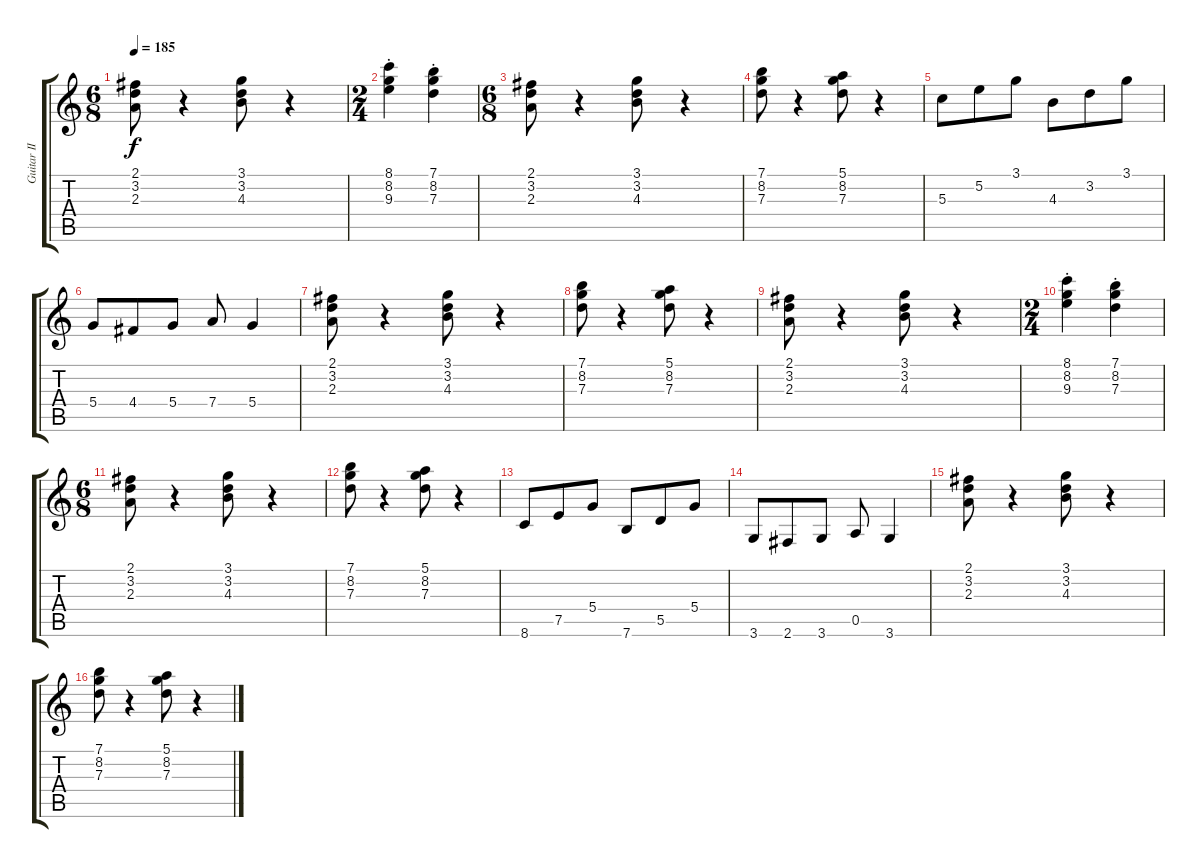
\track ("Guitar II [Paul]" "Guitar II ") {instrument distortionguitar}
\staff {score tabs}
\tuning (E4 B3 G3 D3 A2 E2) {hide}
\ts (6 8)
\tempo 185
\clef g2
\ks c
(2.1 3.2 2.3).8{dy f} r.4 (3.1 3.2 4.3).8 r.4 |
\ts (2 4)
(8.1{st} 8.2{st} 9.3{st}).4 (7.1{st} 8.2{st} 7.3{st}).4 |
\ts (6 8)
(2.1 3.2 2.3).8 r.4 (3.1 3.2 4.3).8 r.4 |
(7.1 8.2 7.3).8 r.4 (5.1 8.2 7.3).8 r.4 |
5.3.8{volume 10} 5.2.8 3.1.8 4.3.8 3.2.8 3.1.8 |
5.4.8 4.4.8 5.4.8 7.4.8 5.4.4 |
(2.1 3.2 2.3).8 r.4 (3.1 3.2 4.3).8 r.4 |
(7.1 8.2 7.3).8 r.4 (5.1 8.2 7.3).8 r.4 |
(2.1 3.2 2.3).8 r.4 (3.1 3.2 4.3).8 r.4 |
\ts (2 4)
(8.1{st} 8.2{st} 9.3{st}).4 (7.1{st} 8.2{st} 7.3{st}).4 |
\ts (6 8)
(2.1 3.2 2.3).8 r.4 (3.1 3.2 4.3).8 r.4 |
(7.1 8.2 7.3).8 r.4 (5.1 8.2 7.3).8 r.4 |
8.6.8 7.5.8 5.4.8 7.6.8 5.5.8 5.4.8 |
3.6.8 2.6.8 3.6.8 0.5.8 3.6.4 |
(2.1 3.2 2.3).8 r.4 (3.1 3.2 4.3).8 r.4 |
(7.1 8.2 7.3).8 r.4 (5.1 8.2 7.3).8 r.4
